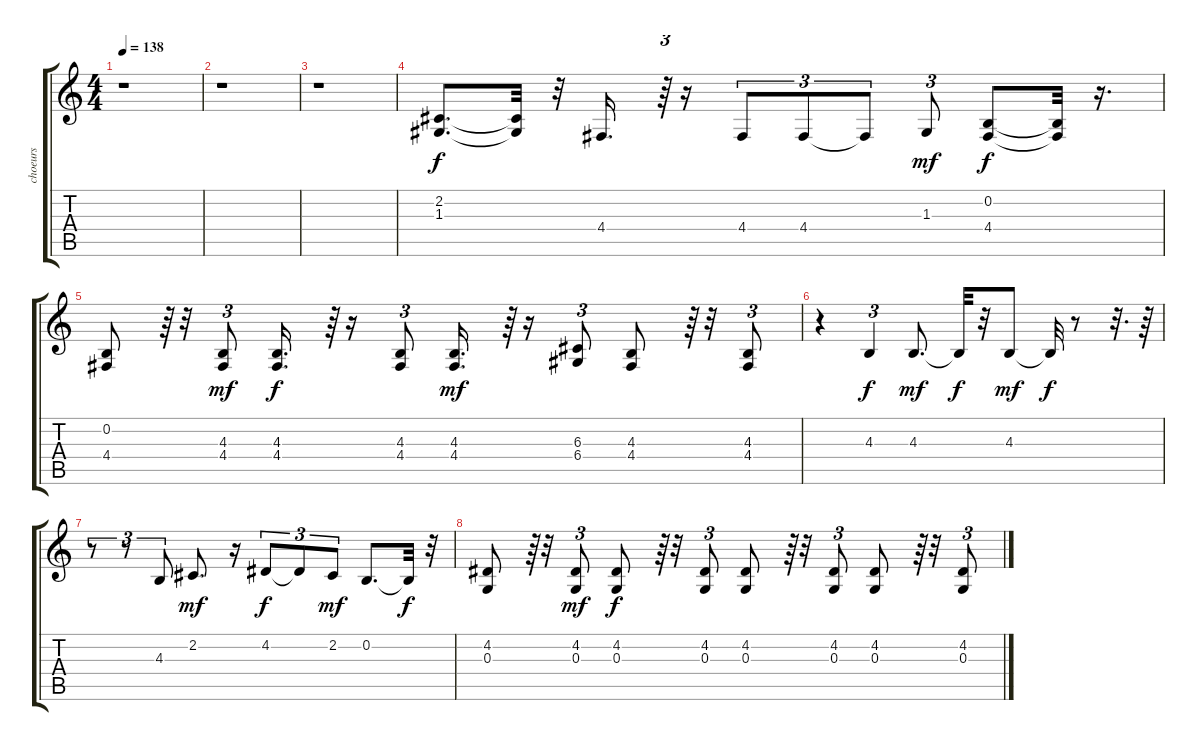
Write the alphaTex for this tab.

\track ("choeurs" "choeurs") {instrument lead3calliope}
\staff {score tabs}
\tuning (E4 B3 G3 D3 A2 E2) {hide}
\ts (4 4)
\tempo 138
\clef g2
\ks c
r.1{dy mf} |
r.1 |
r.1 |
(2.2 1.3).8{d dy f} (2.2{t} 1.3{t}).32 r.32 4.4.16{d} r.64{tu (3 2)} r.16 4.4.8{tu (3 2)} 4.4.8{tu (3 2)} 4.4{t}.8{tu (3 2)} 1.3.8{tu (3 2) dy mf} (0.2 4.4).8{dy f} (0.2{t} 4.4{t}).32 r.16{d} |
(0.2 4.4).8 r.64{tu (3 2)} r.32 (4.3 4.4).8{tu (3 2) dy mf} (4.3 4.4).16{d dy f} r.64{tu (3 2)} r.16 (4.3 4.4).8{tu (3 2)} (4.3 4.4).16{d dy mf} r.64{tu (3 2)} r.16 (6.3 6.4).8{tu (3 2)} (4.3 4.4).8 r.64{tu (3 2)} r.32 (4.3 4.4).8{tu (3 2)} |
r.4 4.3.4{tu (3 2) dy f} 4.3.8{d dy mf} 4.3{t}.32{dy f} r.32 4.3.8{dy mf} 4.3{t}.32{dy f} r.8 r.32{d} r.64 |
r.8{tu (3 2)} r.8{tu (3 2)} 4.3.8{tu (3 2)} 2.2.8{d dy mf} r.16 4.2.8{tu (3 2) dy f} 4.2{t}.8{tu (3 2)} 2.2.8{tu (3 2) dy mf} 0.2.8{d} 0.2{t}.32{dy f} r.32 |
(4.2 0.3).8 r.64{tu (3 2)} r.32 (4.2 0.3).8{tu (3 2) dy mf} (4.2 0.3).8{dy f} r.64{tu (3 2)} r.32 (4.2 0.3).8{tu (3 2)} (4.2 0.3).8 r.64{tu (3 2)} r.32 (4.2 0.3).8{tu (3 2)} (4.2 0.3).8 r.64{tu (3 2)} r.32 (4.2 0.3).8{tu (3 2)}
